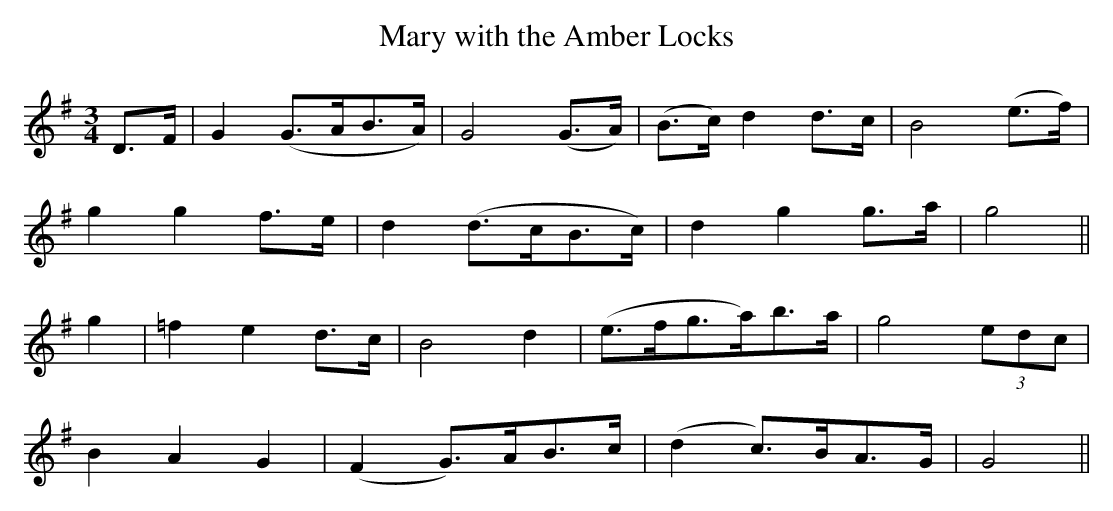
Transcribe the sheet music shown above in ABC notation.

X:1
T: Mary with the Amber Locks
M: 3/4
L: 1/8
K: G
D>F | G2 (G>AB>A) | G4 (G>A) | (B>c) d2 d>c | B4 (e>f) |
g2 g2 f>e | d2 (d>cB>c) | d2 g2 g>a | g4 ||
g2 | =f2 e2 d>c | B4 d2 | (e>fg>a)b>a | g4 (3edc |
B2 A2 G2 | (F2 G>)AB>c | (d2 c>)BA>G | G4 ||
